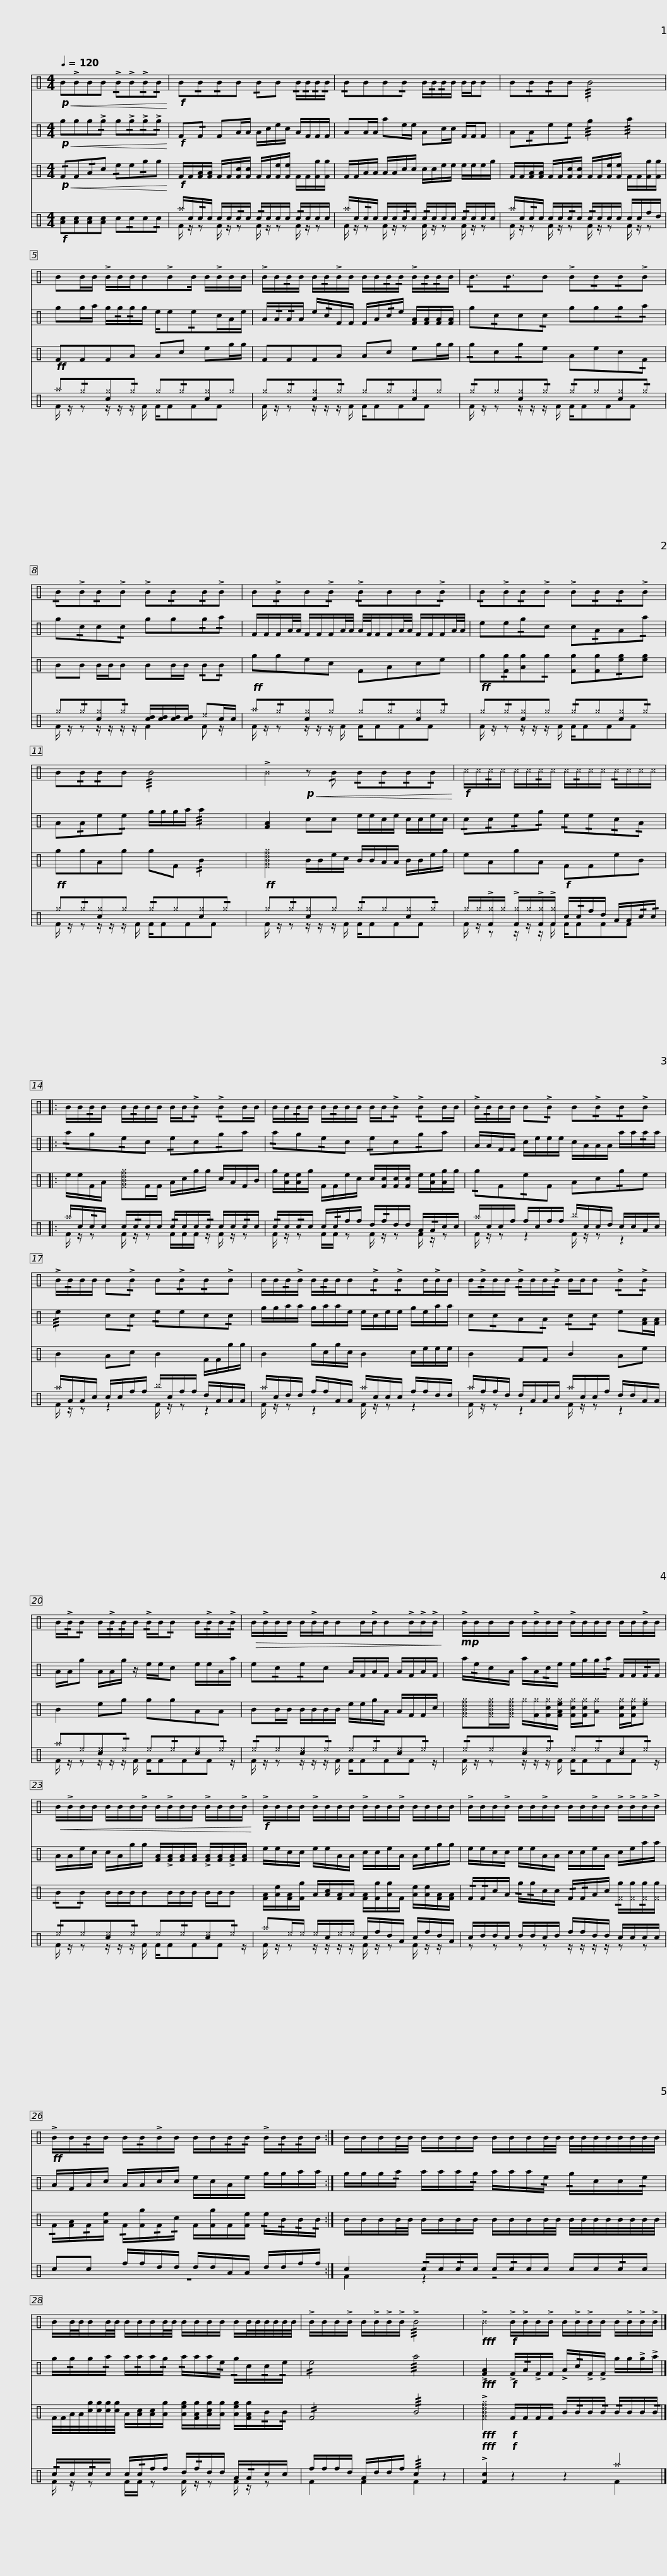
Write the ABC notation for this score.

X:1
%%score 1 2 3 ( 4 5 )
L:1/8
Q:1/4=120
M:4/4
I:linebreak $
K:C
V:1 perc
K:none
V:2 perc
K:none
V:3 perc
K:none
V:4 perc
K:none
V:5 perc
K:none
V:1
!p!!<(! B!>!BBB !/!!>!B!>!B!/!!>!B!/!B!<)! |!f! B!/!B!/!BB !/!BB !/!B/!/!B/!/!B/!/!B/ | !/!BBB!/!B B/!/!B/!/!B/B/ B/B/B |$ B!/!B!/!BB !///!B4 | BB/B/ !>!B/B/B/B!>!BB/ B/!>!B/B/B/ |$ %5
 !>!B/B/!/!B/B/ B/!/!B/!>!B/B/ B/B/!/!B/!/!B/ !>!B/!/!B/!/!B/B/ | !/!B3/2!/!B3/2B !>!B!/!B!/!B!>!B |$ !/!B!>!B!/!B!>!B !>!B!/!B!/!B!>!B | B!/!!>!BB!/!!>!B !/!!>!BBB!/!!>!B |$ !/!B!>!B!/!B!>!B !>!B!/!B!/!B!>!B | %10
 B!/!B!/!BB !///!B4 | !>!^B2!p!!<(! z !/!B !/!B!/!B!/!B!/!B!<)! |$!f! ^c/^c/!/!^c/^c/ ^c/^c/!/!^c/^c/ ^c/!/!^c/^c/^c/ !/!^c/^c/^c/^c/ |: B/B/!/!B/B/ B/!/!B/B/B/ B/B/!/!!>!B !/!!>!BB/B/ |$ B/B/!/!B/B/ B/!/!B/B/B/ B/B/!/!!>!B !/!!>!BB/B/ | %15
 !>!B/!/!B/B/B/ B!/!!>!B B!/!!>!B!/!B!>!B |$ !>!B/!/!B/B/B/ B!/!!>!B B!/!!>!B!/!B!>!B | B/B/!/!B/!>!B/ B/!/!B/B/B!/!!>!B!/!!>!BB/!>!B/B/ |$ B/!/!!>!B/B/B/ !/!!>!B/B/B/!/!!>!B/ B/B/B !/!!>!B!/!!>!B | B/!/!!>!B/!/!B B/!/!!>!B/!/!B/B/ !/!!>!B/B/!/!B B/!/!!>!B/B/!/!!>!B/ |$ %20
!>(! B/!>!B/B/B/ B/!>!B/B/BB/!>!B/B!>!B/!>!B/!>!B/!>)! |!mp! !>!B/B/B/B/ B/!>!B/B/B/ !>!B/B/B/B/ B/B/!>!B/B/ |$!<(! B/!>!B/B/B/ B/B/B/!>!B/ B/!>!B/B/B/ !>!B/B/B/!>!B/!<)! |!f! !>!B/B/B/B/ !>!B/B/B/B/ !>!B/B/B/!>!B/ B/B/B/B/ |$ !>!B/B/B/!>!B/ B/B/!>!B/B/ B/B/!>!B/B/ !>!B/!>!B/!>!B/!>!B/ | %25
!ff! !>!B/B/!/!B/B/ B/!/!B/!>!B/B/ B/B/!/!B/!/!B/ !>!B/!/!B/!/!B/B/ :|$ B/B/B/B/4B/4 B/B/B/B/ B/B/B/B/4B/4 B/4B/4B/4B/4B/4B/4B/4B/4 |$ B/B/4B/4B/B/4B/4 B/B/B/B/4B/4 B/B/B/B/ B/B/4B/4B/4B/4B/4B/4 | !>!B/B/B/!>!B/ B/!>!B/!>!B/!>!B/ !///!!>!B4 |$!fff! !>!^B2!f! !>!B/!>!B/B/!>!B/ B/!>!B/!>!B/B/ B/!>!B/!>!B/!>!B/ |] %30
V:2
!p!!<(! ggg!/!!>!g g!/!!>!g!/!!>!g!/!!>!g!<)! |!f! F!/!F FA/A/ A/c/e/c/ A/F/F/F/ | AA/A/ ae/e/ Ac/c/ F/F/F |$ A!/!Ae!/!e !///!g2 !///!a2 | gg/a/ g/!/!g/!/!g/g/ e/e!/!ec/A/e/ |$ %5
 A/!/!A/!/!A/A/ e/!/!c/F/F/ F/A/!/!c/e/ [FA]/[FA]/[FA]/[FA]/ | g!/!cc!/!c gg!/!g!/!a |$ g!/!cc!/!c gg!/!g!/!a | F/F/F/A/4A/4 F/F/F/A/4A/4 A/4F/4F/F/A/4A/4 F/F/F/A/4A/4 |$ ee!/!gc c!/!AA!/!a | %10
 A!/!Ae!/!e g/g/g/a/ !///!a2 | [FA]2 cc e/e/c/e/ c/c/e/c/ |$ !/!c!/!c!/!e!/!g !/!e!/!e!/!c!/!A |: !/!ag!/!ec !/!ec!/!ga |$ !/!ag!/!ec !/!ec!/!ga | %15
 A/A/F/F/ c/e/e/e/ c/A/A/A/ a/a/!/!a/a/ |$ !///!e2 c!/!c !/!eec!/!c | g/g/a/a/ g/a/a/e/ e/c/e/e/ g/e/a/a/ |$ c!/!cA!/!A !/!c!/!c e[FA]/[FA]/ | A/A/g A/A/g/ z/ e/e/c e/e/A/a/ |$ %20
 e!/!c!/!ec A/F/A/F/ A/F/A/F/ | a/!/!e/c/A/ a/A/!/!c/e/ e/g/g/!/!a/ F/F/!/!F/F/ |$ A/A/e/c/ c/A/g/g/ [FA]/!>![FA]/[FA]/[FA]/ !>![FA]/[FA]/!>![FA]/[FA]/ | e/e/c/c/ e/e/A/A/ c/c/e/A/ A/e/g/g/ |$ e/e/c/c/ e/e/A/A/ c/c/e/A/ c/e/a/a/ | %25
 A/F/A/c/ A/A/c/c/ e/c/A/e/ g/g/a/a/ :|$ g/g/g/!/!a/ a/a/a/!/!g/ a/a/a/!/!e/ !/!g/c/c/!/!e/ |$ g/!/!g/g/!/!a/ a/!/!a/a/!/!g/ !/!a/a/a/!/!e/ !/!g/c/!/!c/!/!e/ | !//!e4 !///!a4 |$!fff! !>![FA]2!f! !>!F/!/!A/!>!F/F/ !>!A/!/!c/!>!F/!>!F/ g/g/!>!g/!>!a/ |] %30
V:3
!p!!<(! !/!FF!/!Ac !/!ee!/!gg!<)! |!f! F/F/[FA]/[FA]/ F/F/[Fc]/[Fc]/ F/F/[Fe]/[Fe]/ F/F/[Fg]/[Fg]/ | F/F/A/A/ A/A/c/c/ c/c/e/e/ e/e/e/g/ |$ F/F/[FA]/[FA]/ F/F/[Fc]/[Fc]/ F/F/[Fe]/[Fe]/ F/F/[Fg]/[Fg]/ | FFFA Ac eg/g/ |$ %5
 FFFA Ac eg/g/ | !/!gc!/!ge Aec!/!F |$ BB B/B/B BB/B/ !/!B!/!B | ggec FAce |$ g!/![Fg][Ag]!/!g [Fg][Fg]!/![eg][eg] | %10
 ggAg gF !//!B2 | [^F^A^c^e^g]2 B/B/e/c/ B/B/A/A/ B/B/e/g/ |$ eAgA FFeB |: e/e/F/A/ [^F^A^c^e^g]F/F/ A/c/g/g/ c/A/F/B/ |$ g/[Ae]/[Ae]/g/ F/F/e/c/ c/[Fc]/[Fc]/[Fc]/ e/[Ae]/[Ag]/g/ | %15
 !/!gF!/!eF Ac!/!ge |$ B2 Ac B2 F/F/g/g/ | B2 g/c/g/c/ B2 c/e/e/e/ |$ B2 FF B2 Ae | B2 eg ggAA |$ %20
 BB/B/ B/B/B/B/ e/e/g/A/ A/F/F/c/ | [^F^A^c^e^g][^F^A^c^e^g]/[^F^A^c^e^g]/ ^g/[F^g]/[Fc^g]/[FAe^g]/ [Fc^g]/[Fc^g]/[A^g] [Fc^g]/[Fc^g]/[e^g] |$ !/!B!/!B B/B/B/BB/B/B/ B/B/B | [FA]/[Ae]/[FA]/[Fg]/ A/[Ac]/[FA]/A/ [FA]/[Fg]/[Ag]/F/ [Ae]/[Ae]/[FA]/[FA]/ |$ !/!F/!/!F/c/A/ !/!g/!/!g/c/c/ !/!F/!/!F/A/c/ !/![^Fg]/[^Fg]/!/![^Fg]/[^Fg]/ | %25
 !/!F/[FA]/!/!F/[Ae]/ !/!F/[Fg]/!/!F/!/!c/ F/[Fg]/F/[Fe]/ !/!e/!/!B/!/!B/!/!B/ :|$ B/B/B/B/4B/4 B/B/B/B/ B/B/B/B/4B/4 B/4B/4B/4B/4B/4B/4B/4B/4 |$ F/4F/4A/4A/4[cg]/4[cg]/4[cg]/4[cg]/4 A/[Ac]/[Ac]/[Ag]/ [Aeg]/[FAg]/[Acg]/[Ag]/ [Aeg]/[FAg]/!/!B/!/!B/ | !//!F4 !///!B4 |$!fff! !>![^F^A^c^e^g]2!f! F/F/F/F/ B/!/!B/B/!/!B/ !/!B/B/B/!/!B/ |] %30
V:4
!f! [Ac][Ac][Ac][Ac] c!/!cc!/!c | ^a/c/!/!c/c/ c/c/!/!c/c/ !/!c/c/c/c/ !/!c/c/c/c/ | ^a/c/!/!c/c/ c/c/!/!c/c/ !/!c/c/c/c/ !/!c/c/c/c/ |$ ^a/c/!/!c/c/ c/c/!/!c/c/ !/!c/c/c/c/ c/c/f/d/ |!ff! ^a!/!^g[c^g]!/!^g ^g!/!^g[c^g]^g |$ %5
 ^g!/!^g[c^g]!/!^g ^g!/!^g[c^g]^g | !/!^g^g[c^g]!/!^g !/!^g^g[c^g]!/!^g |$ ^g!/!^g[c^g]!/!^g [cd]/[cd]/[cd]/[cd]/ ^ec/c/ |!ff! ^a!/!^g[c^g]^g ^g!/!^g[c^g]!/!^g |$!ff! ^g!/!^g[c^g]^g !/!^g^g[c^g]!/!^g | %10
!ff! ^g!/!^g[c^g]^g !/!^g^g[c^g]!/!^g |!ff! ^g!/!^g[c^g]^g !/!^g^g[c^g]!/!^g |$ ^g/^g/!>![F^g]/^g/ !>![F^g]/^g/!>![F^g]/!>![F^g]/!f! c/!/!c/f/d/ A/A/!/!c/!/!c/ |: ^a/c/!/!c/c/ c/!/!c/c/c/ !/!c/c/c/!/!c/ c/c/!/!c/c/ |$ !/!c/c/!/!c/c/ c/!/!c/f/f/ d/!/!f/d/d/ A/!/!A/c/c/ | %15
 ^a/c/c/f/ f/c/f/f/ ^b/c/c/d/ c/c/A/c/ |$ ^a/A/A/c/ c/c/f/f/ ^b/c/f/f/ d/A/A/A/ | ^a/c/d/d/ f/f/A/A/ ^a/c/c/c/ f/f/d/d/ |$ ^a/f/f/d/ d/A/A/c/ ^a/c/c/f/ d/d/A/A/ | ^a^e[c^e]!/!^e ^e!/!^e[c^e]!/!^e |$ %20
 !/!^e^e[c^e]!/!^e ^e!/!^e[c^e]!/!^e | !/!^e^e[c^e]!/!^e ^e!/!^e[c^e]!/!^e |$ !/!^e^e[c^e]!/!^e ^e!/!^e[c^e]!/!^e | ^a^e/^e/ ^e/c/^e/^e/ c/f/d/A/ c/f/d/A/ |$ c/d/d/c/ d/d/c/d/ f/f/d/d/ c/c/c/c/ | %25
 cc f/f/d/d/ d/d/A/A/ d/d/f/f/ :|$ c2 !/!c/c/!/!c/c/ c/!/!c/c/c/ c/c/!/!c/c/ |$ !/!c/c/!/!c/c/ c/!/!c/f/f/ d/!/!f/d/d/ A/!/!A/c/c/ | f/f/f/d/ A/d/d/f/ !///!c2 z2 |$!fff! !>![Fc]2!f! z2 z2 ^a2 |] %30
V:5
 x8 | F/ z/ z F/ z/ z F/ z/ z F/ z/ z | F/ z/ z F/ z/ z F/ z/ z F/ z/ z |$ F/ z/ z F/ z/ z F/ z/ z F/ z/ z | F/ z/ z z/ z/ z/ F/ F/FFF x/ |$ %5
 F/ z/ z z/ z/ z/ F/ F/FFF x/ | F/ z/ z z/ z/ z/ F/ F/FFF x/ |$ F/ z/ z z/ z/ z/ z/ F2 F z/ x/ | F/ z/ z z/ z/ z/ F/ F/FFF x/ |$ F/ z/ z z/ z/ z/ F/ F/FFF x/ | %10
 F/ z/ z z/ z/ z/ F/ F/FFF x/ | F/ z/ z z/ z/ z/ F/ F/FFF x/ |$ F/ z/ z z/ z/ z/ F/ F/FFF x/ |: F/ z/ z F/ z/ z F/F/F/ z/ F/ z/ z |$ F/ z/ z F/F/ z F/ z/ z F/ z/ z | %15
 F/ z/ z z2 F/ z/ z z2 |$ F/ z/ z z2 F/ z/ z z2 | F/ z/ z z2 F/ z/ z z2 |$ F/ z/ z z2 F/ z/ z z2 | F/ z/ z z/ z/ z/ F/ F/FFF z/ |$ %20
 F/ z/ z z/ z/ z/ F/ F/FFF z/ | F/ z/ z z/ z/ z/ F/ F/FFF z/ |$ F/ z/ z z/ z/ z/ F/ F/FFF z/ | F/ z/ z z/ z/ z/ z/ F/ z/ z F/ z/ z/ x/ |$ z z z z z/ z/ z/ z/ z z | %25
 z8 :|$ F2 z2 z4 |$ F/ z/ z F/F/ z F/ z/ z F/ z/ z | F2 F2 F2 z2 |$ x2 z2 z2 F2 |] %30
